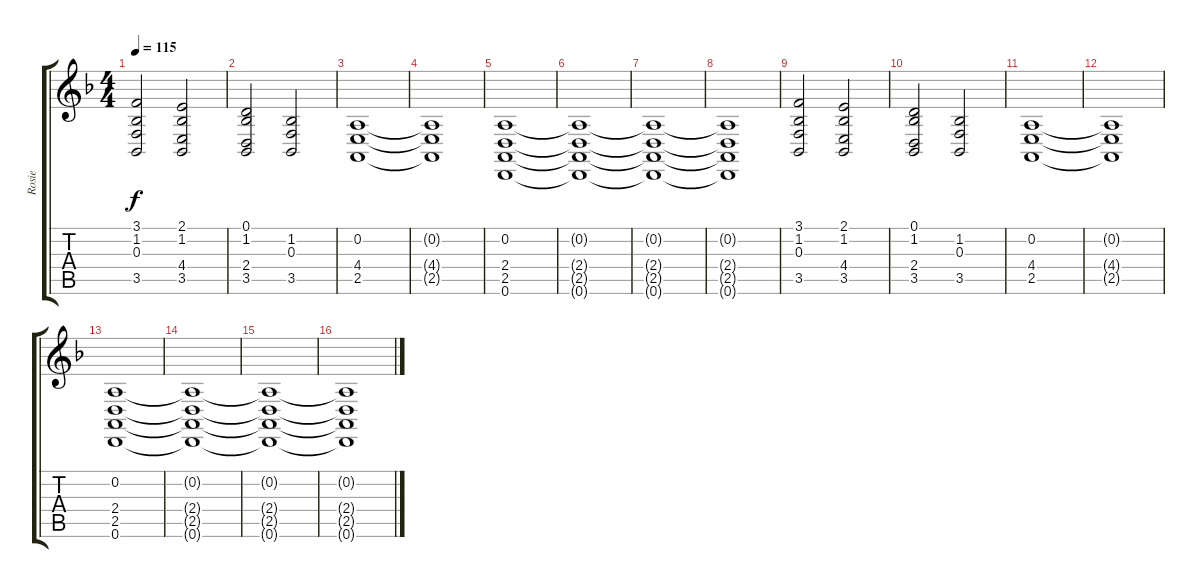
\track ("Rosie" "Rosie") {instrument stringensemble2}
\staff {score tabs}
\tuning (D4 A3 F3 C3 G2 D2) {hide}
\ts (4 4)
\tempo 115
\clef g2
\ks dminor
(3.1 1.2 0.3 3.5).2{dy f} (2.1 1.2 4.4 3.5).2 |
(0.1 1.2 2.4 3.5).2 (1.2 0.3 3.5).2 |
(0.2 4.4 2.5).1 |
(0.2{t} 4.4{t} 2.5{t}).1 |
(0.2 2.4 2.5 0.6).1 |
(0.2{t} 2.4{t} 2.5{t} 0.6{t}).1 |
(0.2{t} 2.4{t} 2.5{t} 0.6{t}).1 |
(0.2{t} 2.4{t} 2.5{t} 0.6{t}).1 |
(3.1 1.2 0.3 3.5).2 (2.1 1.2 4.4 3.5).2 |
(0.1 1.2 2.4 3.5).2 (1.2 0.3 3.5).2 |
(0.2 4.4 2.5).1 |
(0.2{t} 4.4{t} 2.5{t}).1 |
(0.2 2.4 2.5 0.6).1 |
(0.2{t} 2.4{t} 2.5{t} 0.6{t}).1 |
(0.2{t} 2.4{t} 2.5{t} 0.6{t}).1 |
(0.2{t} 2.4{t} 2.5{t} 0.6{t}).1
